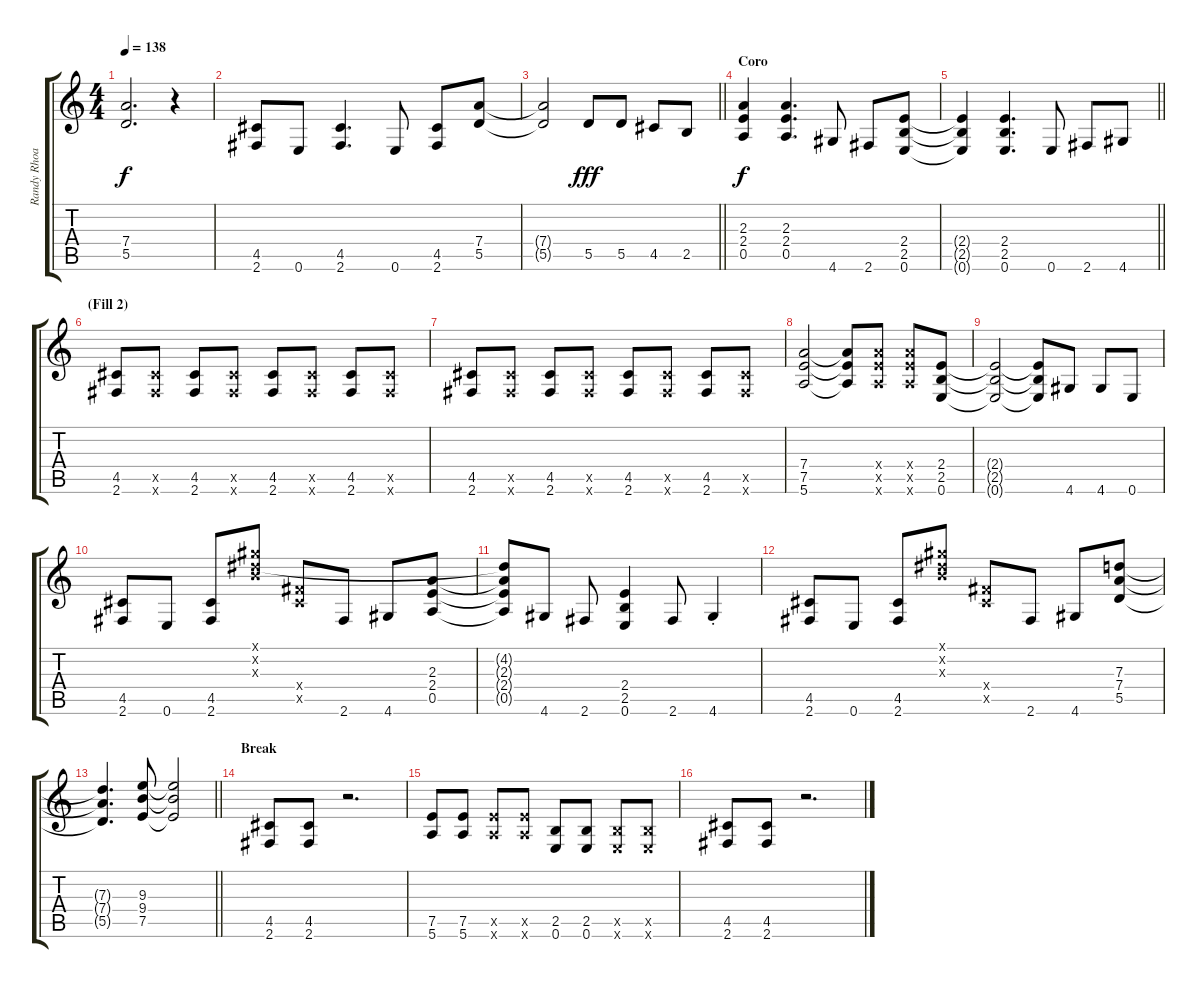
\track ("Randy Rhoads" "Randy Rhoa") {instrument overdrivenguitar}
\staff {score tabs}
\tuning (E4 B3 G3 D3 A2 E2) {hide}
\ts (4 4)
\tempo 138
\clef g2
\ks c
(7.4{t} 5.5{t}).2{d dy f} r.4 |
(4.5 2.6).8 0.6.8 (4.5 2.6).4{d} 0.6.8 (4.5 2.6).8 (7.4 5.5).8 |
\barLineRight lightlight
(7.4{t} 5.5{t}).2 5.5.8{dy fff} 5.5.8 4.5.8 2.5.8 |
\section ("" "Coro")
(2.3 2.4 0.5).4{dy f} (2.3 2.4 0.5).4{d} 4.6.8 2.6.8 (2.4 2.5 0.6).8 |
\barLineRight lightlight
(2.4{t} 2.5{t} 0.6{t}).4 (2.4 2.5 0.6).4{d} 0.6.8 2.6.8 4.6.8 |
\section ("" "(Fill 2)")
(4.5 2.6).8 (4.5{x} 2.6{x}).8 (4.5 2.6).8 (4.5{x} 2.6{x}).8 (4.5 2.6).8 (4.5{x} 2.6{x}).8 (4.5 2.6).8 (4.5{x} 2.6{x}).8 |
(4.5 2.6).8 (4.5{x} 2.6{x}).8 (4.5 2.6).8 (4.5{x} 2.6{x}).8 (4.5 2.6).8 (4.5{x} 2.6{x}).8 (4.5 2.6).8 (4.5{x} 2.6{x}).8 |
(7.4 7.5 5.6).2 (7.4{t} 7.5{t} 5.6{t}).8 (7.4{x} 7.5{x} 5.6{x}).8 (7.4{x} 7.5{x} 5.6{x}).8 (2.4 2.5 0.6).8 |
(2.4{t} 2.5{t} 0.6{t}).2 (2.4{t} 2.5{t} 0.6{t}).8 4.6.8 4.6.8 0.6.8 |
(4.5 2.6).8 0.6.8 (4.5 2.6).8 (4.1{x} 4.2{x} 4.3{x}).8 (4.4{x} 4.5{x}).8 2.6.8 4.6.8 (2.3 2.4 0.5).8 |
(4.2{t} 2.3{t} 2.4{t} 0.5{t}).8 4.6.8 2.6.8 (2.4 2.5 0.6).4 2.6.8 4.6{st}.4 |
(4.5 2.6).8 0.6.8 (4.5 2.6).8 (4.1{x} 4.2{x} 4.3{x}).8 (4.4{x} 4.5{x}).8 2.6.8 4.6.8 (7.3 7.4 5.5).8 |
\barLineRight lightlight
(7.3{t} 7.4{t} 5.5{t}).4{d} (9.3 9.4 7.5).8 (9.3{t} 9.4{t} 7.5{t}).2 |
\section ("" "Break")
(4.5 2.6).8 (4.5 2.6).8 r.2{d} |
(7.5 5.6).8 (7.5 5.6).8 (7.5{x} 5.6{x}).8 (7.5{x} 5.6{x}).8 (2.5 0.6).8 (2.5 0.6).8 (2.5{x} 0.6{x}).8 (2.5{x} 0.6{x}).8 |
(4.5 2.6).8 (4.5 2.6).8 r.2{d}
